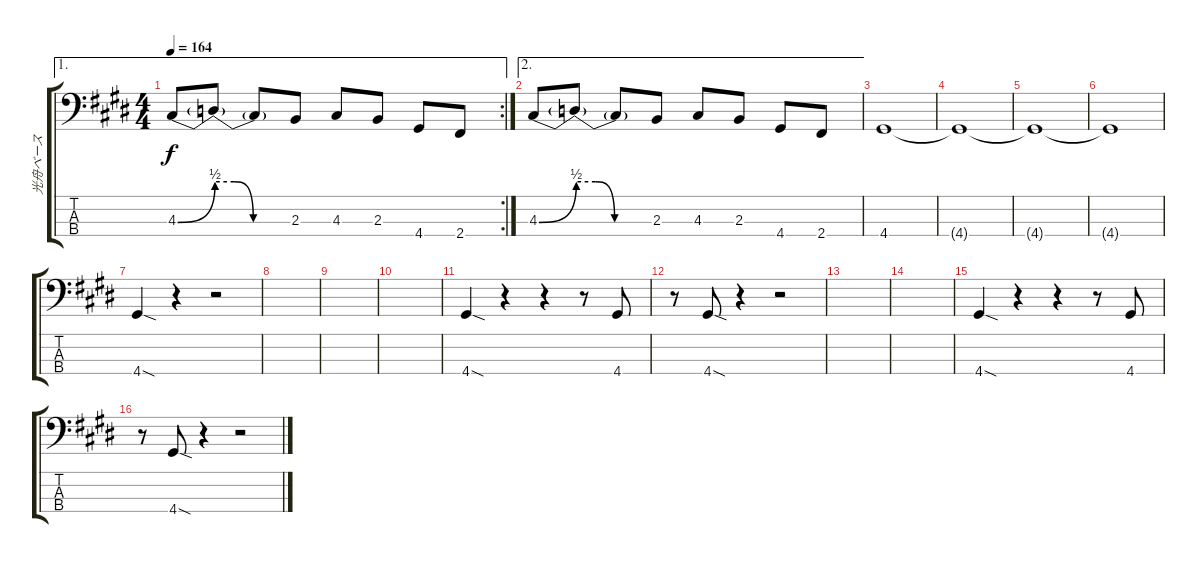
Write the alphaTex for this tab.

\track ("光舟ベース" "光舟ベース") {instrument acousticguitarsteel}
\staff {score tabs}
\tuning (G2 Db2 A1 E1) {hide}
\ae 1
\rc 2
\ts (4 4)
\tempo 164
\clef f4
\ks e
4.3{be (bend 0 0 60 2)}.8{dy f} 4.3{be (custom 0 2 15 2 30 0 60 0) t}.8 4.3{t}.8 2.3.8 4.3.8 2.3.8 4.4.8 2.4.8 |
\ae 2
4.3{be (bend 0 0 60 2)}.8 4.3{be (custom 0 2 15 2 30 0 60 0) t}.8 4.3{t}.8 2.3.8 4.3.8 2.3.8 4.4.8 2.4.8 |
4.4.1 |
4.4{t}.1 |
4.4{t}.1 |
4.4{t}.1 |
4.4{sod}.4 r.4 r.2 |
|
|
|
4.4{sod}.4 r.4 r.4 r.8 4.4.8 |
r.8 4.4{sod}.8 r.4 r.2 |
|
|
4.4{sod}.4 r.4 r.4 r.8 4.4.8 |
r.8 4.4{sod}.8 r.4 r.2
